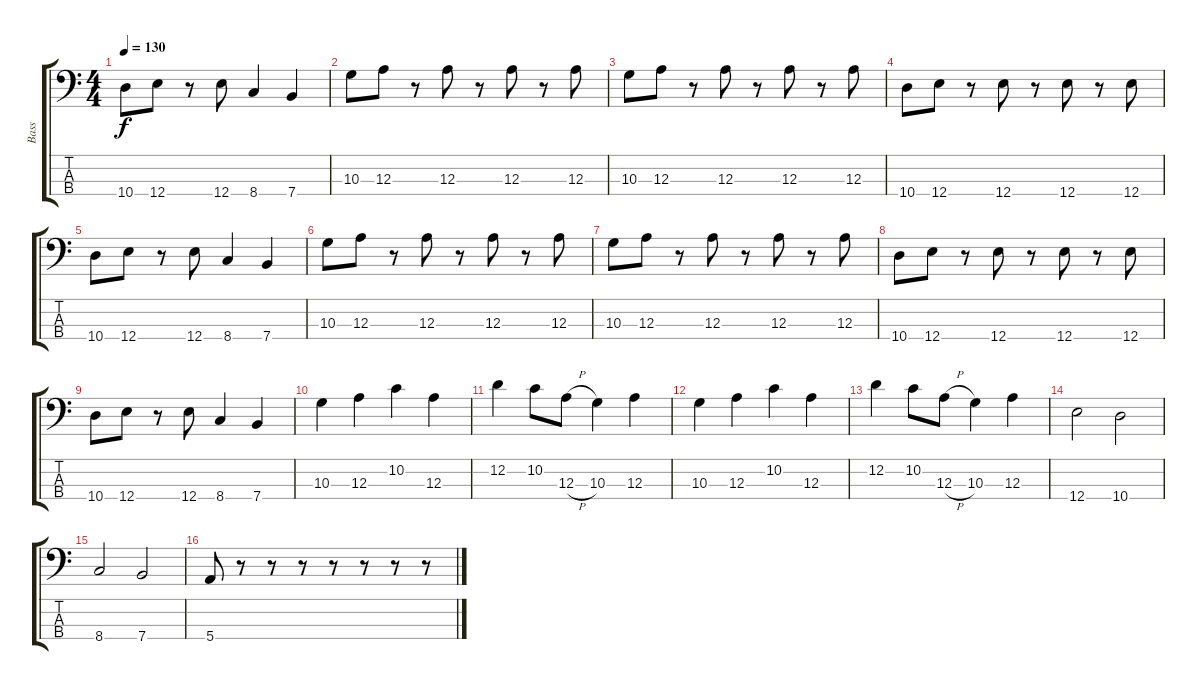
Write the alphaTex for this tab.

\track ("Bass" "Bass") {instrument electricbassfinger}
\staff {score tabs}
\tuning (G2 D2 A1 E1) {hide}
\ts (4 4)
\tempo 130
\clef f4
\ks c
10.4.8{dy f} 12.4.8 r.8 12.4.8 8.4.4 7.4.4 |
10.3.8 12.3.8 r.8 12.3.8 r.8 12.3.8 r.8 12.3.8 |
10.3.8 12.3.8 r.8 12.3.8 r.8 12.3.8 r.8 12.3.8 |
10.4.8 12.4.8 r.8 12.4.8 r.8 12.4.8 r.8 12.4.8 |
10.4.8 12.4.8 r.8 12.4.8 8.4.4 7.4.4 |
10.3.8 12.3.8 r.8 12.3.8 r.8 12.3.8 r.8 12.3.8 |
10.3.8 12.3.8 r.8 12.3.8 r.8 12.3.8 r.8 12.3.8 |
10.4.8 12.4.8 r.8 12.4.8 r.8 12.4.8 r.8 12.4.8 |
10.4.8 12.4.8 r.8 12.4.8 8.4.4 7.4.4 |
10.3.4 12.3.4 10.2.4 12.3.4 |
12.2.4 10.2.8 12.3{h}.8 10.3.4 12.3.4 |
10.3.4 12.3.4 10.2.4 12.3.4 |
12.2.4 10.2.8 12.3{h}.8 10.3.4 12.3.4 |
12.4.2 10.4.2 |
8.4.2 7.4.2 |
5.4.8 r.8 r.8 r.8 r.8 r.8 r.8 r.8
